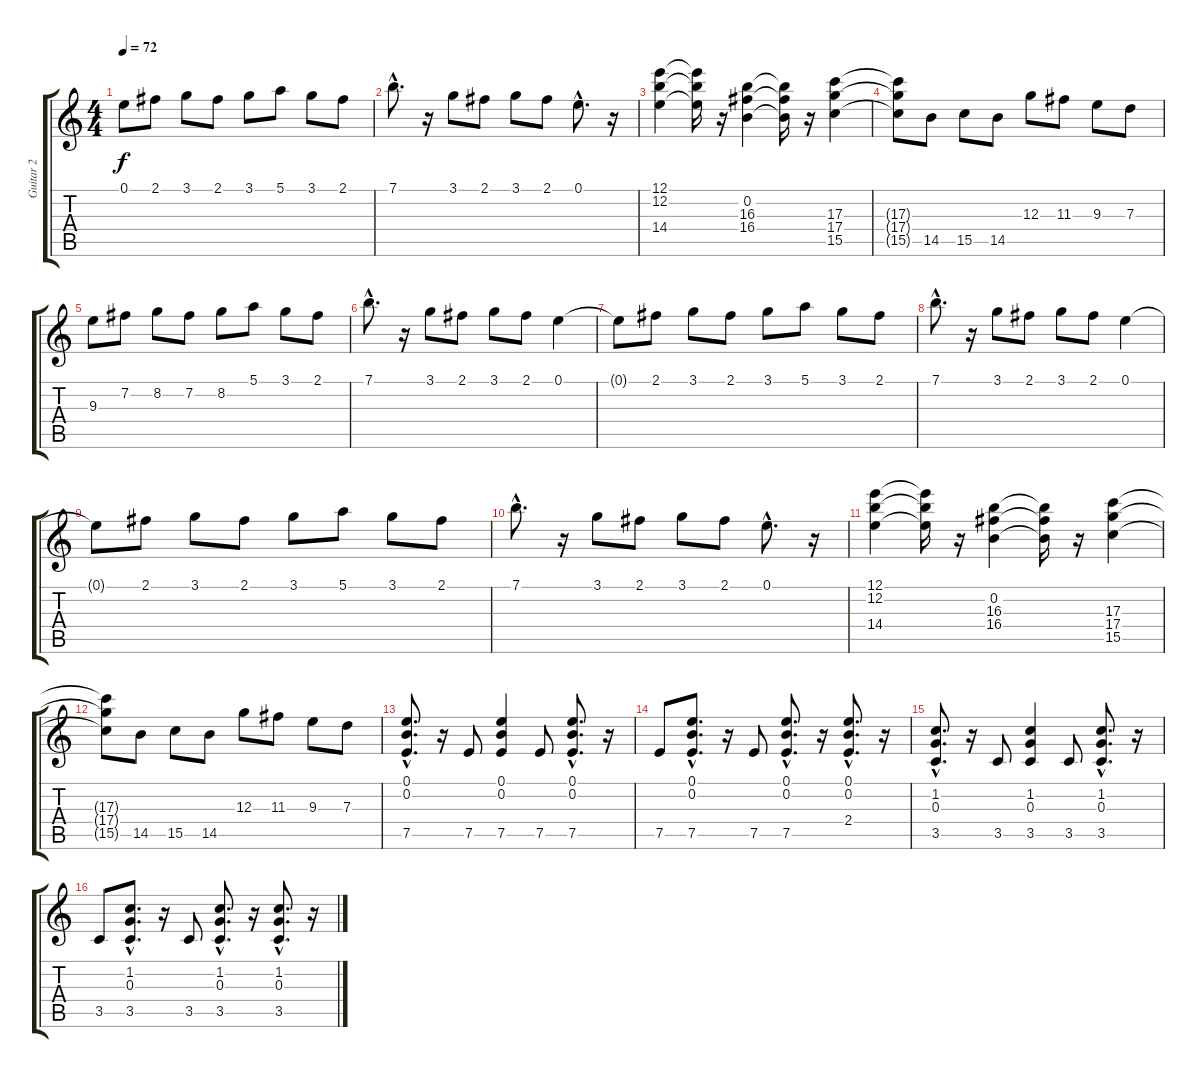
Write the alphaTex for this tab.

\track ("Guitar 2" "Guitar 2") {instrument electricguitarjazz}
\staff {score tabs}
\tuning (E4 B3 G3 D3 A2 E2) {hide}
\ts (4 4)
\tempo 72
\clef g2
\ks c
0.1{t}.8{dy f} 2.1.8 3.1.8 2.1.8 3.1.8 5.1.8 3.1.8 2.1.8 |
7.1{hac}.8{d} r.16 3.1.8 2.1.8 3.1.8 2.1.8 0.1{hac}.8{d} r.16 |
(12.1 12.2 14.4).4 (12.1{t} 12.2{t} 14.4{t}).16 r.16 (0.2 16.3 16.4).4 (0.2{t} 16.3{t} 16.4{t}).16 r.16 (17.3 17.4 15.5).4 |
(17.3{t} 17.4{t} 15.5{t}).8 14.5.8 15.5.8 14.5.8 12.3.8 11.3.8 9.3.8 7.3.8 |
9.3.8 7.2.8 8.2.8 7.2.8 8.2.8 5.1.8 3.1.8 2.1.8 |
7.1{hac}.8{d} r.16 3.1.8 2.1.8 3.1.8 2.1.8 0.1.4 |
0.1{t}.8 2.1.8 3.1.8 2.1.8 3.1.8 5.1.8 3.1.8 2.1.8 |
7.1{hac}.8{d} r.16 3.1.8 2.1.8 3.1.8 2.1.8 0.1.4 |
0.1{t}.8 2.1.8 3.1.8 2.1.8 3.1.8 5.1.8 3.1.8 2.1.8 |
7.1{hac}.8{d} r.16 3.1.8 2.1.8 3.1.8 2.1.8 0.1{hac}.8{d} r.16 |
(12.1 12.2 14.4).4 (12.1{t} 12.2{t} 14.4{t}).16 r.16 (0.2 16.3 16.4).4 (0.2{t} 16.3{t} 16.4{t}).16 r.16 (17.3 17.4 15.5).4 |
(17.3{t} 17.4{t} 15.5{t}).8 14.5.8 15.5.8 14.5.8 12.3.8 11.3.8 9.3.8 7.3.8 |
(0.1{hac} 0.2{hac} 7.5{hac}).8{d} r.16 7.5.8 (0.1 0.2 7.5).4 7.5.8 (0.1{hac} 0.2{hac} 7.5{hac}).8{d} r.16 |
7.5.8 (0.1{hac} 0.2{hac} 7.5{hac}).8{d} r.16 7.5.8 (0.1{hac} 0.2{hac} 7.5{hac}).8{d} r.16 (0.1{hac} 0.2{hac} 2.4{hac}).8{d} r.16 |
(1.2{hac} 0.3{hac} 3.5{hac}).8{d} r.16 3.5.8 (1.2 0.3 3.5).4 3.5.8 (1.2{hac} 0.3{hac} 3.5{hac}).8{d} r.16 |
3.5.8 (1.2{hac} 0.3{hac} 3.5{hac}).8{d} r.16 3.5.8 (1.2{hac} 0.3{hac} 3.5{hac}).8{d} r.16 (1.2{hac} 0.3{hac} 3.5{hac}).8{d} r.16
